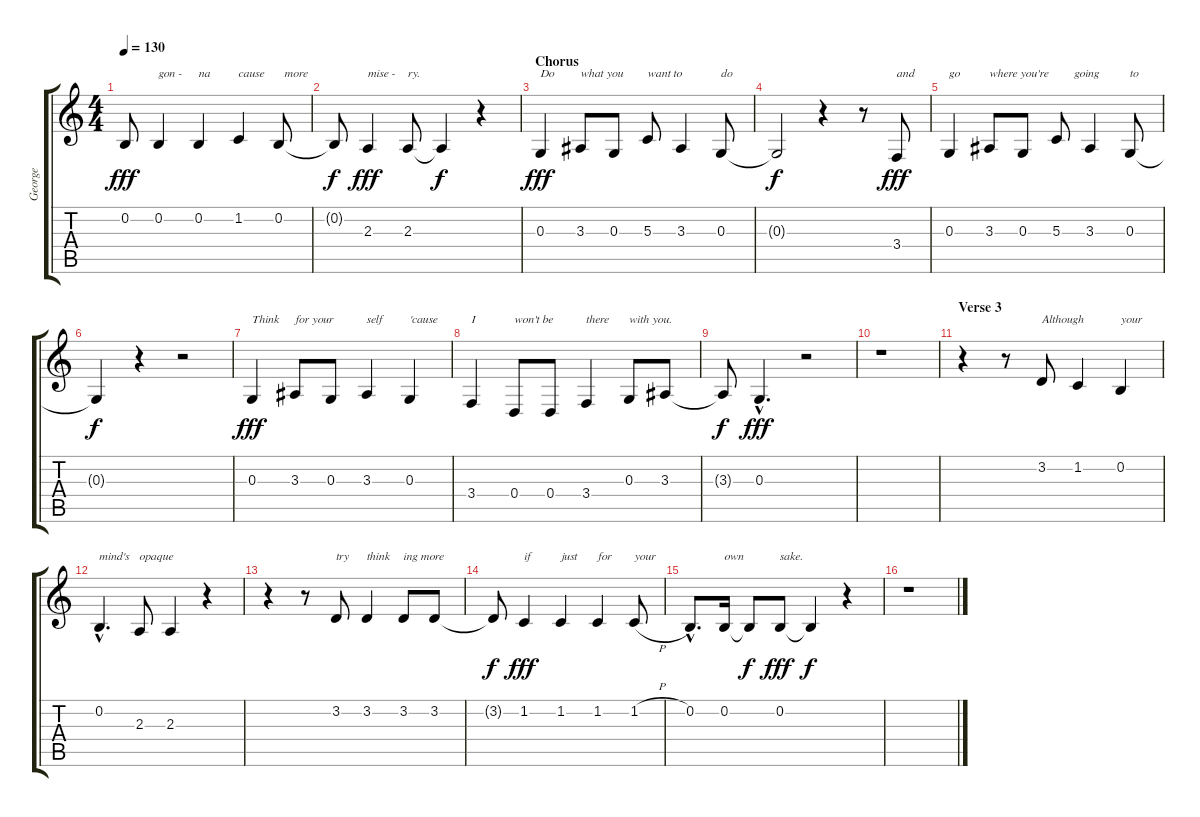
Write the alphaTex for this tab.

\track ("George" "George") {instrument altosax}
\staff {score tabs}
\tuning (E4 B3 G3 D3 A2 E2) {hide}
\ts (4 4)
\tempo 130
\clef g2
\ks c
0.2.8{dy fff} 0.2.4{txt "gon -"} 0.2.4{txt "na"} 1.2.4{txt "cause"} 0.2.8{txt "  more"} |
0.2{t}.8{dy f} 2.3.4{txt "mise -" dy fff} 2.3.8{txt "ry."} 2.3{t}.4{dy f} r.4 |
\section ("" "Chorus")
0.3.4{txt "Do" dy fff} 3.3.8{txt "what you"} 0.3.8 5.3.8{txt "want to"} 3.3.4 0.3.8{txt "do"} |
0.3{t}.2{dy f} r.4 r.8 3.4.8{txt "and" dy fff} |
0.3.4{txt "go"} 3.3.8{txt "where you're"} 0.3.8 5.3.8{txt "      going"} 3.3.4 0.3.8{txt "to"} |
0.3{t}.4{dy f} r.4 r.2 |
0.3.4{txt "Think" dy fff} 3.3.8{txt "for your"} 0.3.8 3.3.4{txt "self"} 0.3.4{txt "'cause"} |
3.4.4{txt "I"} 0.4.8{txt "won't be"} 0.4.8 3.4.4{txt "there"} 0.3.8{txt "with you."} 3.3.8 |
3.3{t}.8{dy f} 0.3{hac}.4{d dy fff} r.2 |
r.1 |
\section ("" "Verse 3")
r.4 r.8 3.2.8{txt "Although"} 1.2.4{txt " "} 0.2.4{txt "your"} |
0.2{hac}.4{d txt "mind's"} 2.3.8{txt "opaque"} 2.3.4{txt " "} r.4 |
r.4 r.8 3.2.8{txt "try"} 3.2.4{txt "think"} 3.2.8{txt "ing more"} 3.2.8{txt " "} |
3.2{t}.8{dy f} 1.2.4{txt "if" dy fff} 1.2.4{txt "just"} 1.2.4{txt "for"} 1.2{h}.8{txt "your"} |
0.2{hac}.8{d} 0.2.16{txt "own"} 0.2{t}.8{dy f} 0.2.8{txt "sake." dy fff} 0.2{t}.4{dy f} r.4 |
r.1
